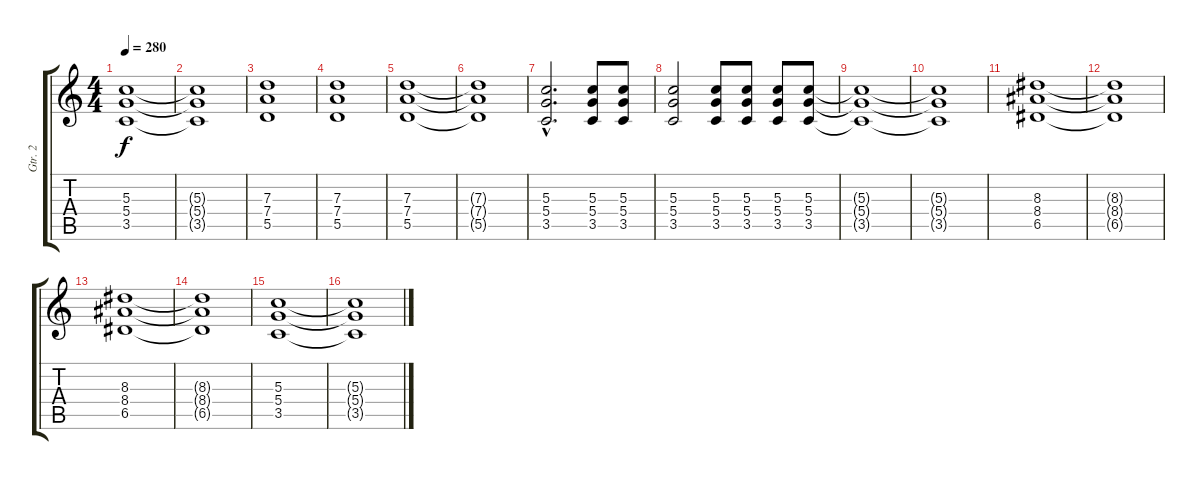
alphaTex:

\track ("Gtr. 2" "Gtr. 2") {instrument distortionguitar}
\staff {score tabs}
\tuning (E4 B3 G3 D3 A2 E2) {hide}
\ts (4 4)
\tempo 280
\clef g2
\ks c
(5.3 5.4 3.5).1{dy f} |
(5.3{t} 5.4{t} 3.5{t}).1 |
(7.3 7.4 5.5).1 |
(7.3 7.4 5.5).1 |
(7.3 7.4 5.5).1 |
(7.3{t} 7.4{t} 5.5{t}).1 |
(5.3{hac} 5.4{hac} 3.5{hac}).2{d} (5.3 5.4 3.5).8 (5.3 5.4 3.5).8 |
(5.3 5.4 3.5).2 (5.3 5.4 3.5).8 (5.3 5.4 3.5).8 (5.3 5.4 3.5).8 (5.3 5.4 3.5).8 |
(5.3{t} 5.4{t} 3.5{t}).1 |
(5.3{t} 5.4{t} 3.5{t}).1 |
(8.3 8.4 6.5).1 |
(8.3{t} 8.4{t} 6.5{t}).1 |
(8.3 8.4 6.5).1 |
(8.3{t} 8.4{t} 6.5{t}).1 |
(5.3 5.4 3.5).1 |
(5.3{t} 5.4{t} 3.5{t}).1
